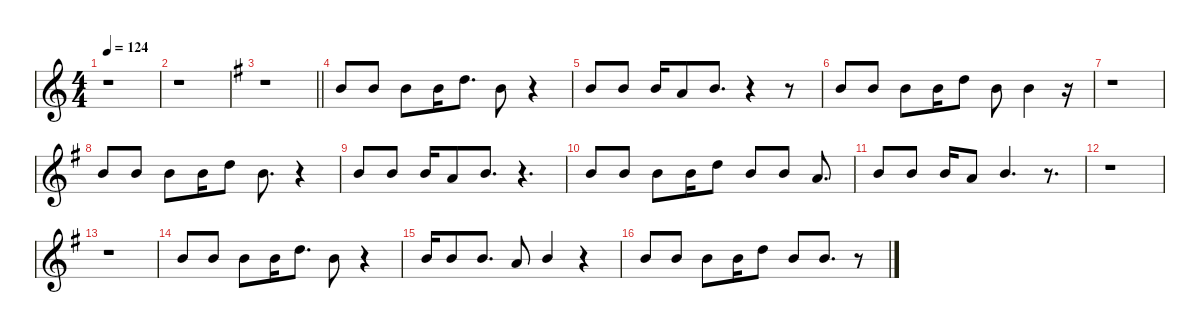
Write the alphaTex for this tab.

\defaultSystemsLayout 4
\hideDynamics
\bracketExtendMode nobrackets
\singleTrackTrackNamePolicy hidden
\multiTrackTrackNamePolicy hidden
\otherSystemsTrackNameOrientation horizontal
\track ("Vocal" "harm.") {mute instrument harmonica}
\staff {score}
\tuning (B3 G3 D3 A2 E2)
\ts (4 4)
\tempo 124
\clef g2
\ks c
r.1{dy fff beam Down} |
r.1{beam Down} |
\barLineRight lightlight
\ks g
r.1{beam Down} |
12.1{acc forcenatural}.8{beam Up} 12.1{acc forcenatural}.8{beam Up} 12.1{acc forcenatural}.8{beam Down} 12.1{acc forcenatural}.16{beam Down} 15.1{acc forcenatural}.8{d beam Down} 12.1{acc forcenatural}.8{beam Down} r.4{beam Down} |
12.1{acc forcenatural}.8{beam Up} 12.1{acc forcenatural}.8{beam Up} 12.1{acc forcenatural}.16{beam Up} 10.1{acc forcenatural}.8{beam Up} 12.1{acc forcenatural}.8{d beam Up} r.4{beam Up} r.8{beam Up} |
12.1{acc forcenatural}.8{beam Up} 12.1{acc forcenatural}.8{beam Up} 12.1{acc forcenatural}.8{beam Down} 12.1{acc forcenatural}.16{beam Down} 15.1{acc forcenatural}.8{beam Down} 12.1{acc forcenatural}.8{beam Down} 12.1{acc forcenatural}.4{beam Down} r.16{beam Down} |
r.1{beam Down} |
12.1{acc forcenatural}.8{beam Up} 12.1{acc forcenatural}.8{beam Up} 12.1{acc forcenatural}.8{beam Down} 12.1{acc forcenatural}.16{beam Down} 15.1{acc forcenatural}.8{beam Down} 12.1{acc forcenatural}.8{d beam Down} r.4{beam Down} |
12.1{acc forcenatural}.8{beam Up} 12.1{acc forcenatural}.8{beam Up} 12.1{acc forcenatural}.16{beam Up} 10.1{acc forcenatural}.8{beam Up} 12.1{acc forcenatural}.8{d beam Up} r.4{d beam Up} |
12.1{acc forcenatural}.8{beam Up} 12.1{acc forcenatural}.8{beam Up} 12.1{acc forcenatural}.8{beam Down} 12.1{acc forcenatural}.16{beam Down} 15.1{acc forcenatural}.8{beam Down} 12.1{acc forcenatural}.8{beam Up} 12.1{acc forcenatural}.8{beam Up} 10.1{acc forcenatural}.8{d beam Up} |
12.1{acc forcenatural}.8{beam Up} 12.1{acc forcenatural}.8{beam Up} 12.1{acc forcenatural}.16{beam Up} 10.1{acc forcenatural}.8{beam Up} 12.1{acc forcenatural}.4{d beam Up} r.8{d beam Up} |
r.1{beam Down} |
r.1{beam Down} |
12.1{acc forcenatural}.8{beam Up} 12.1{acc forcenatural}.8{beam Up} 12.1{acc forcenatural}.8{beam Down} 12.1{acc forcenatural}.16{beam Down} 15.1{acc forcenatural}.8{d beam Down} 12.1{acc forcenatural}.8{beam Down} r.4{beam Down} |
12.1{acc forcenatural}.16{beam Up} 12.1{acc forcenatural}.8{beam Up} 12.1{acc forcenatural}.8{d beam Up} 10.1{acc forcenatural}.8{beam Up} 12.1{acc forcenatural}.4{beam Up} r.4{beam Up} |
12.1{acc forcenatural}.8{beam Up} 12.1{acc forcenatural}.8{beam Up} 12.1{acc forcenatural}.8{beam Down} 12.1{acc forcenatural}.16{beam Down} 15.1{acc forcenatural}.8{beam Down} 12.1{acc forcenatural}.8{beam Up} 12.1{acc forcenatural}.8{d beam Up} r.8{beam Up}
